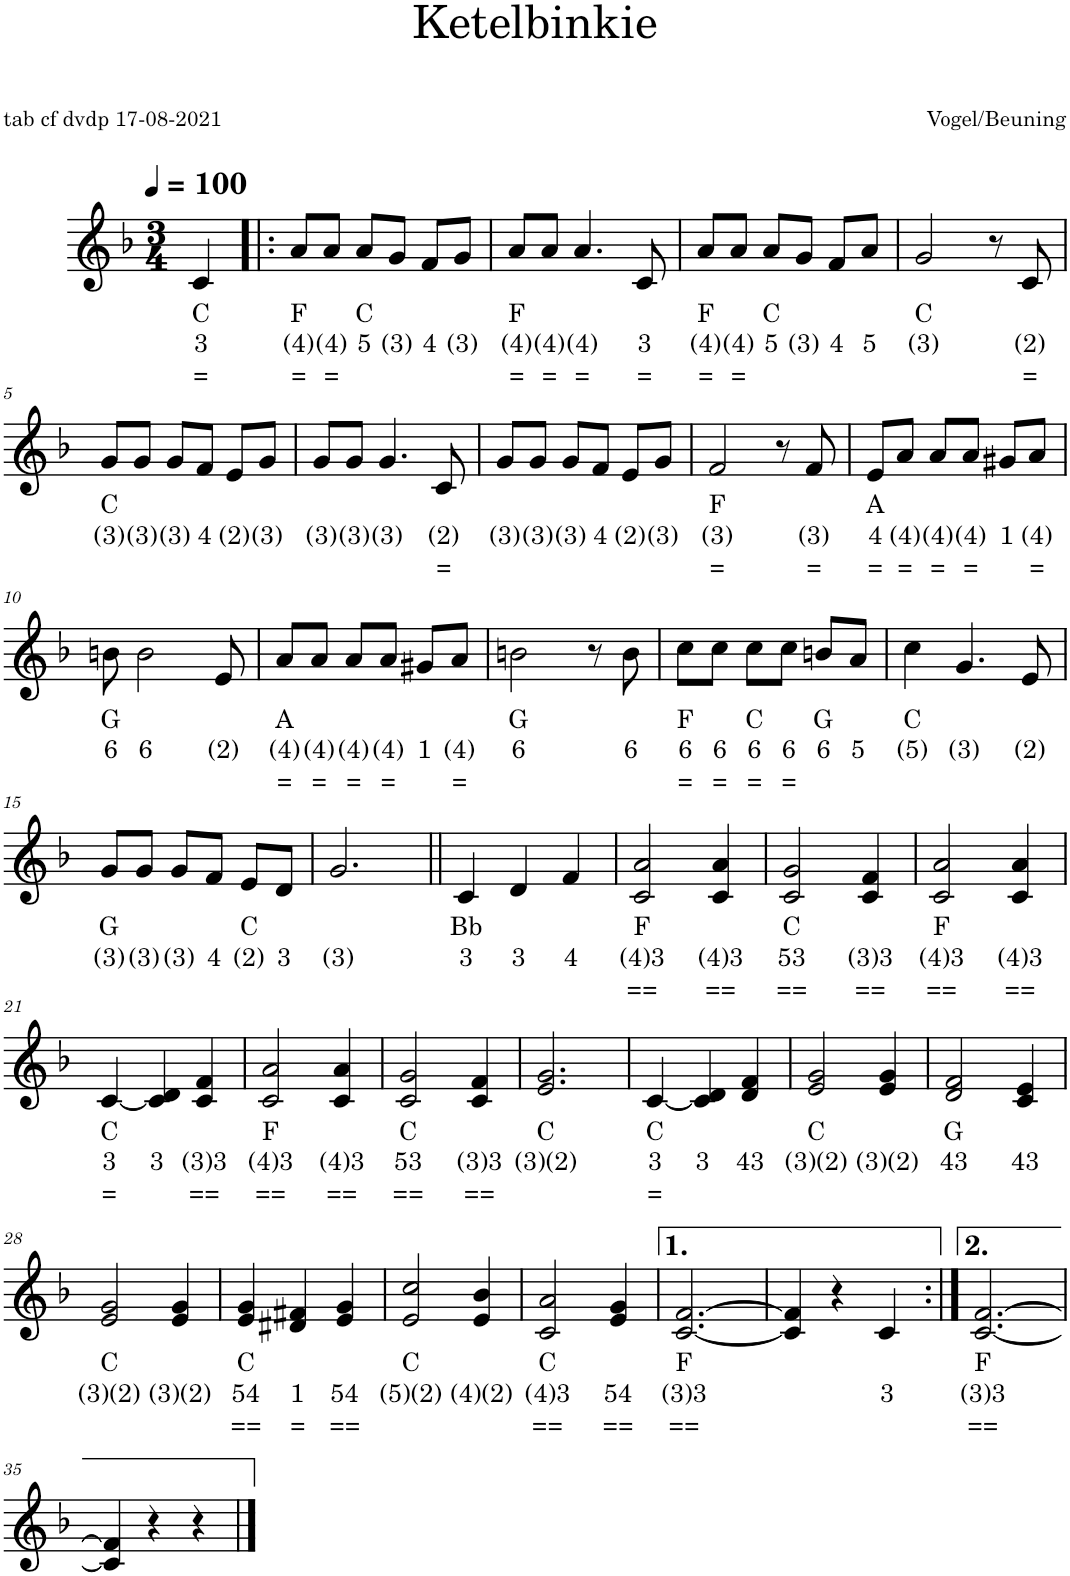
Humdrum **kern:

**kern	**text	**text	**text
*part1	*part1	*part1	*part1
*staff1	*staff1	*staff1	*staff1
*I"Piano	*	*	*
*I'Pno.	*	*	*
*clefG2	*	*	*
*k[b-]	*	*	*
*M3/4	*	*	*
*MM100	*	*	*
=	=	=	=
!	!LO:LY:b	!LO:LY:b	!LO:LY:b
4c/	C	3	=
=1!|:	=1!|:	=1!|:	=1!|:
!	!LO:LY:b	!LO:LY:b	!LO:LY:b
8a/L	F	(4)	=
!	!	!LO:LY:b	!LO:LY:b
8a/J	.	(4)	=
!	!LO:LY:b	!LO:LY:b	!
8a/L	C	5	.
!	!	!LO:LY:b	!
8g/J	.	(3)	.
!	!	!LO:LY:b	!
8f/L	.	4	.
!	!	!LO:LY:b	!
8g/J	.	(3)	.
=2	=2	=2	=2
!	!LO:LY:b	!LO:LY:b	!LO:LY:b
8a/L	F	(4)	=
!	!	!LO:LY:b	!LO:LY:b
8a/J	.	(4)	=
!	!	!LO:LY:b	!LO:LY:b
4.a/	.	(4)	=
!	!	!LO:LY:b	!LO:LY:b
8c/	.	3	=
=3	=3	=3	=3
!	!LO:LY:b	!LO:LY:b	!LO:LY:b
8a/L	F	(4)	=
!	!	!LO:LY:b	!LO:LY:b
8a/J	.	(4)	=
!	!LO:LY:b	!LO:LY:b	!
8a/L	C	5	.
!	!	!LO:LY:b	!
8g/J	.	(3)	.
!	!	!LO:LY:b	!
8f/L	.	4	.
!	!	!LO:LY:b	!
8a/J	.	5	.
=4	=4	=4	=4
!	!LO:LY:b	!LO:LY:b	!
2g/	C	(3)	.
8r	.	.	.
!	!	!LO:LY:b	!LO:LY:b
8c/	.	(2)	=
!!LO:LB:g=z
=5	=5	=5	=5
!	!LO:LY:b	!LO:LY:b	!
8g/L	C	(3)	.
!	!	!LO:LY:b	!
8g/J	.	(3)	.
!	!	!LO:LY:b	!
8g/L	.	(3)	.
!	!	!LO:LY:b	!
8f/J	.	4	.
!	!	!LO:LY:b	!
8e/L	.	(2)	.
!	!	!LO:LY:b	!
8g/J	.	(3)	.
=6	=6	=6	=6
!	!	!LO:LY:b	!
8g/L	.	(3)	.
!	!	!LO:LY:b	!
8g/J	.	(3)	.
!	!	!LO:LY:b	!
4.g/	.	(3)	.
!	!	!LO:LY:b	!LO:LY:b
8c/	.	(2)	=
=7	=7	=7	=7
!	!	!LO:LY:b	!
8g/L	.	(3)	.
!	!	!LO:LY:b	!
8g/J	.	(3)	.
!	!	!LO:LY:b	!
8g/L	.	(3)	.
!	!	!LO:LY:b	!
8f/J	.	4	.
!	!	!LO:LY:b	!
8e/L	.	(2)	.
!	!	!LO:LY:b	!
8g/J	.	(3)	.
=8	=8	=8	=8
!	!LO:LY:b	!LO:LY:b	!LO:LY:b
2f/	F	(3)	=
8r	.	.	.
!	!	!LO:LY:b	!LO:LY:b
8f/	.	(3)	=
=9	=9	=9	=9
!	!LO:LY:b	!LO:LY:b	!LO:LY:b
8e/L	A	4	=
!	!	!LO:LY:b	!LO:LY:b
8a/J	.	(4)	=
!	!	!LO:LY:b	!LO:LY:b
8a/L	.	(4)	=
!	!	!LO:LY:b	!LO:LY:b
8a/J	.	(4)	=
!	!	!LO:LY:b	!
8g#X/L	.	1	.
!	!	!LO:LY:b	!LO:LY:b
8a/J	.	(4)	=
!!LO:LB:g=z
=10	=10	=10	=10
!	!LO:LY:b	!LO:LY:b	!
8bn\	G	6	.
!	!	!LO:LY:b	!
2b\	.	6	.
!	!	!LO:LY:b	!
8e/	.	(2)	.
=11	=11	=11	=11
!	!LO:LY:b	!LO:LY:b	!LO:LY:b
8a/L	A	(4)	=
!	!	!LO:LY:b	!LO:LY:b
8a/J	.	(4)	=
!	!	!LO:LY:b	!LO:LY:b
8a/L	.	(4)	=
!	!	!LO:LY:b	!LO:LY:b
8a/J	.	(4)	=
!	!	!LO:LY:b	!
8g#X/L	.	1	.
!	!	!LO:LY:b	!LO:LY:b
8a/J	.	(4)	=
=12	=12	=12	=12
!	!LO:LY:b	!LO:LY:b	!
2bn\	G	6	.
8r	.	.	.
!	!	!LO:LY:b	!
8b\	.	6	.
=13	=13	=13	=13
!	!LO:LY:b	!LO:LY:b	!LO:LY:b
8cc\L	F	6	=
!	!	!LO:LY:b	!LO:LY:b
8cc\J	.	6	=
!	!LO:LY:b	!LO:LY:b	!LO:LY:b
8cc\L	C	6	=
!	!	!LO:LY:b	!LO:LY:b
8cc\J	.	6	=
!	!LO:LY:b	!LO:LY:b	!
8bn/L	G	6	.
!	!	!LO:LY:b	!
8a/J	.	5	.
=14	=14	=14	=14
!	!LO:LY:b	!LO:LY:b	!
4cc\	C	(5)	.
!	!	!LO:LY:b	!
4.g/	.	(3)	.
!	!	!LO:LY:b	!
8e/	.	(2)	.
!!LO:LB:g=z
=15	=15	=15	=15
!	!LO:LY:b	!LO:LY:b	!
8g/L	G	(3)	.
!	!	!LO:LY:b	!
8g/J	.	(3)	.
!	!	!LO:LY:b	!
8g/L	.	(3)	.
!	!	!LO:LY:b	!
8f/J	.	4	.
!	!LO:LY:b	!LO:LY:b	!
8e/L	C	(2)	.
!	!	!LO:LY:b	!
8d/J	.	3	.
=16	=16	=16	=16
!	!	!LO:LY:b	!
2.g/	.	(3)	.
=17||	=17||	=17||	=17||
!	!LO:LY:b	!LO:LY:b	!
4c/	Bb	3	.
!	!	!LO:LY:b	!
4d/	.	3	.
!	!	!LO:LY:b	!
4f/	.	4	.
=18	=18	=18	=18
!	!LO:LY:b	!LO:LY:b	!LO:LY:b
2c/ 2a/	F	(4)3	==
!	!	!LO:LY:b	!LO:LY:b
4c/ 4a/	.	(4)3	==
=19	=19	=19	=19
!	!LO:LY:b	!LO:LY:b	!LO:LY:b
2c/ 2g/	C	53	==
!	!	!LO:LY:b	!LO:LY:b
4c/ 4f/	.	(3)3	==
=20	=20	=20	=20
!	!LO:LY:b	!LO:LY:b	!LO:LY:b
2c/ 2a/	F	(4)3	==
!	!	!LO:LY:b	!LO:LY:b
4c/ 4a/	.	(4)3	==
!!LO:LB:g=z
=21	=21	=21	=21
!	!LO:LY:b	!LO:LY:b	!LO:LY:b
[4c/	C	3	=
!	!	!LO:LY:b	!
4c/] 4d/	.	3	.
!	!	!LO:LY:b	!LO:LY:b
4c/ 4f/	.	(3)3	==
=22	=22	=22	=22
!	!LO:LY:b	!LO:LY:b	!LO:LY:b
2c/ 2a/	F	(4)3	==
!	!	!LO:LY:b	!LO:LY:b
4c/ 4a/	.	(4)3	==
=23	=23	=23	=23
!	!LO:LY:b	!LO:LY:b	!LO:LY:b
2c/ 2g/	C	53	==
!	!	!LO:LY:b	!LO:LY:b
4c/ 4f/	.	(3)3	==
=24	=24	=24	=24
!	!LO:LY:b	!LO:LY:b	!
2.e/ 2.g/	C	(3)(2)	.
=25	=25	=25	=25
!	!LO:LY:b	!LO:LY:b	!LO:LY:b
[4c/	C	3	=
!	!	!LO:LY:b	!
4c/] 4d/	.	3	.
!	!	!LO:LY:b	!
4d/ 4f/	.	43	.
=26	=26	=26	=26
!	!LO:LY:b	!LO:LY:b	!
2e/ 2g/	C	(3)(2)	.
!	!	!LO:LY:b	!
4e/ 4g/	.	(3)(2)	.
=27	=27	=27	=27
!	!LO:LY:b	!LO:LY:b	!
2d/ 2f/	G	43	.
!	!	!LO:LY:b	!
4c/ 4e/	.	43	.
!!LO:LB:g=z
=28	=28	=28	=28
!	!LO:LY:b	!LO:LY:b	!
2e/ 2g/	C	(3)(2)	.
!	!	!LO:LY:b	!
4e/ 4g/	.	(3)(2)	.
=29	=29	=29	=29
!	!LO:LY:b	!LO:LY:b	!LO:LY:b
4e/ 4g/	C	54	==
!	!	!LO:LY:b	!LO:LY:b
4d#X/ 4f#X/	.	1	=
!	!	!LO:LY:b	!LO:LY:b
4e/ 4g/	.	54	==
=30	=30	=30	=30
!	!LO:LY:b	!LO:LY:b	!
2e/ 2cc/	C	(5)(2)	.
!	!	!LO:LY:b	!
4e/ 4b-/	.	(4)(2)	.
=31	=31	=31	=31
!	!LO:LY:b	!LO:LY:b	!LO:LY:b
2c/ 2a/	C	(4)3	==
!	!	!LO:LY:b	!LO:LY:b
4e/ 4g/	.	54	==
=32	=32	=32	=32
!	!LO:LY:b	!LO:LY:b	!LO:LY:b
[2.c/ [2.f/	F	(3)3	==
=33	=33	=33	=33
4c/] 4f/]	.	.	.
4r	.	.	.
!	!	!LO:LY:b	!
4c/	.	3	.
=34:|!	=34:|!	=34:|!	=34:|!
!	!LO:LY:b	!LO:LY:b	!LO:LY:b
[2.c/ [2.f/	F	(3)3	==
!!LO:LB:g=z
=35	=35	=35	=35
4c/] 4f/]	.	.	.
4r	.	.	.
4r	.	.	.
==	==	==	==
*-	*-	*-	*-
